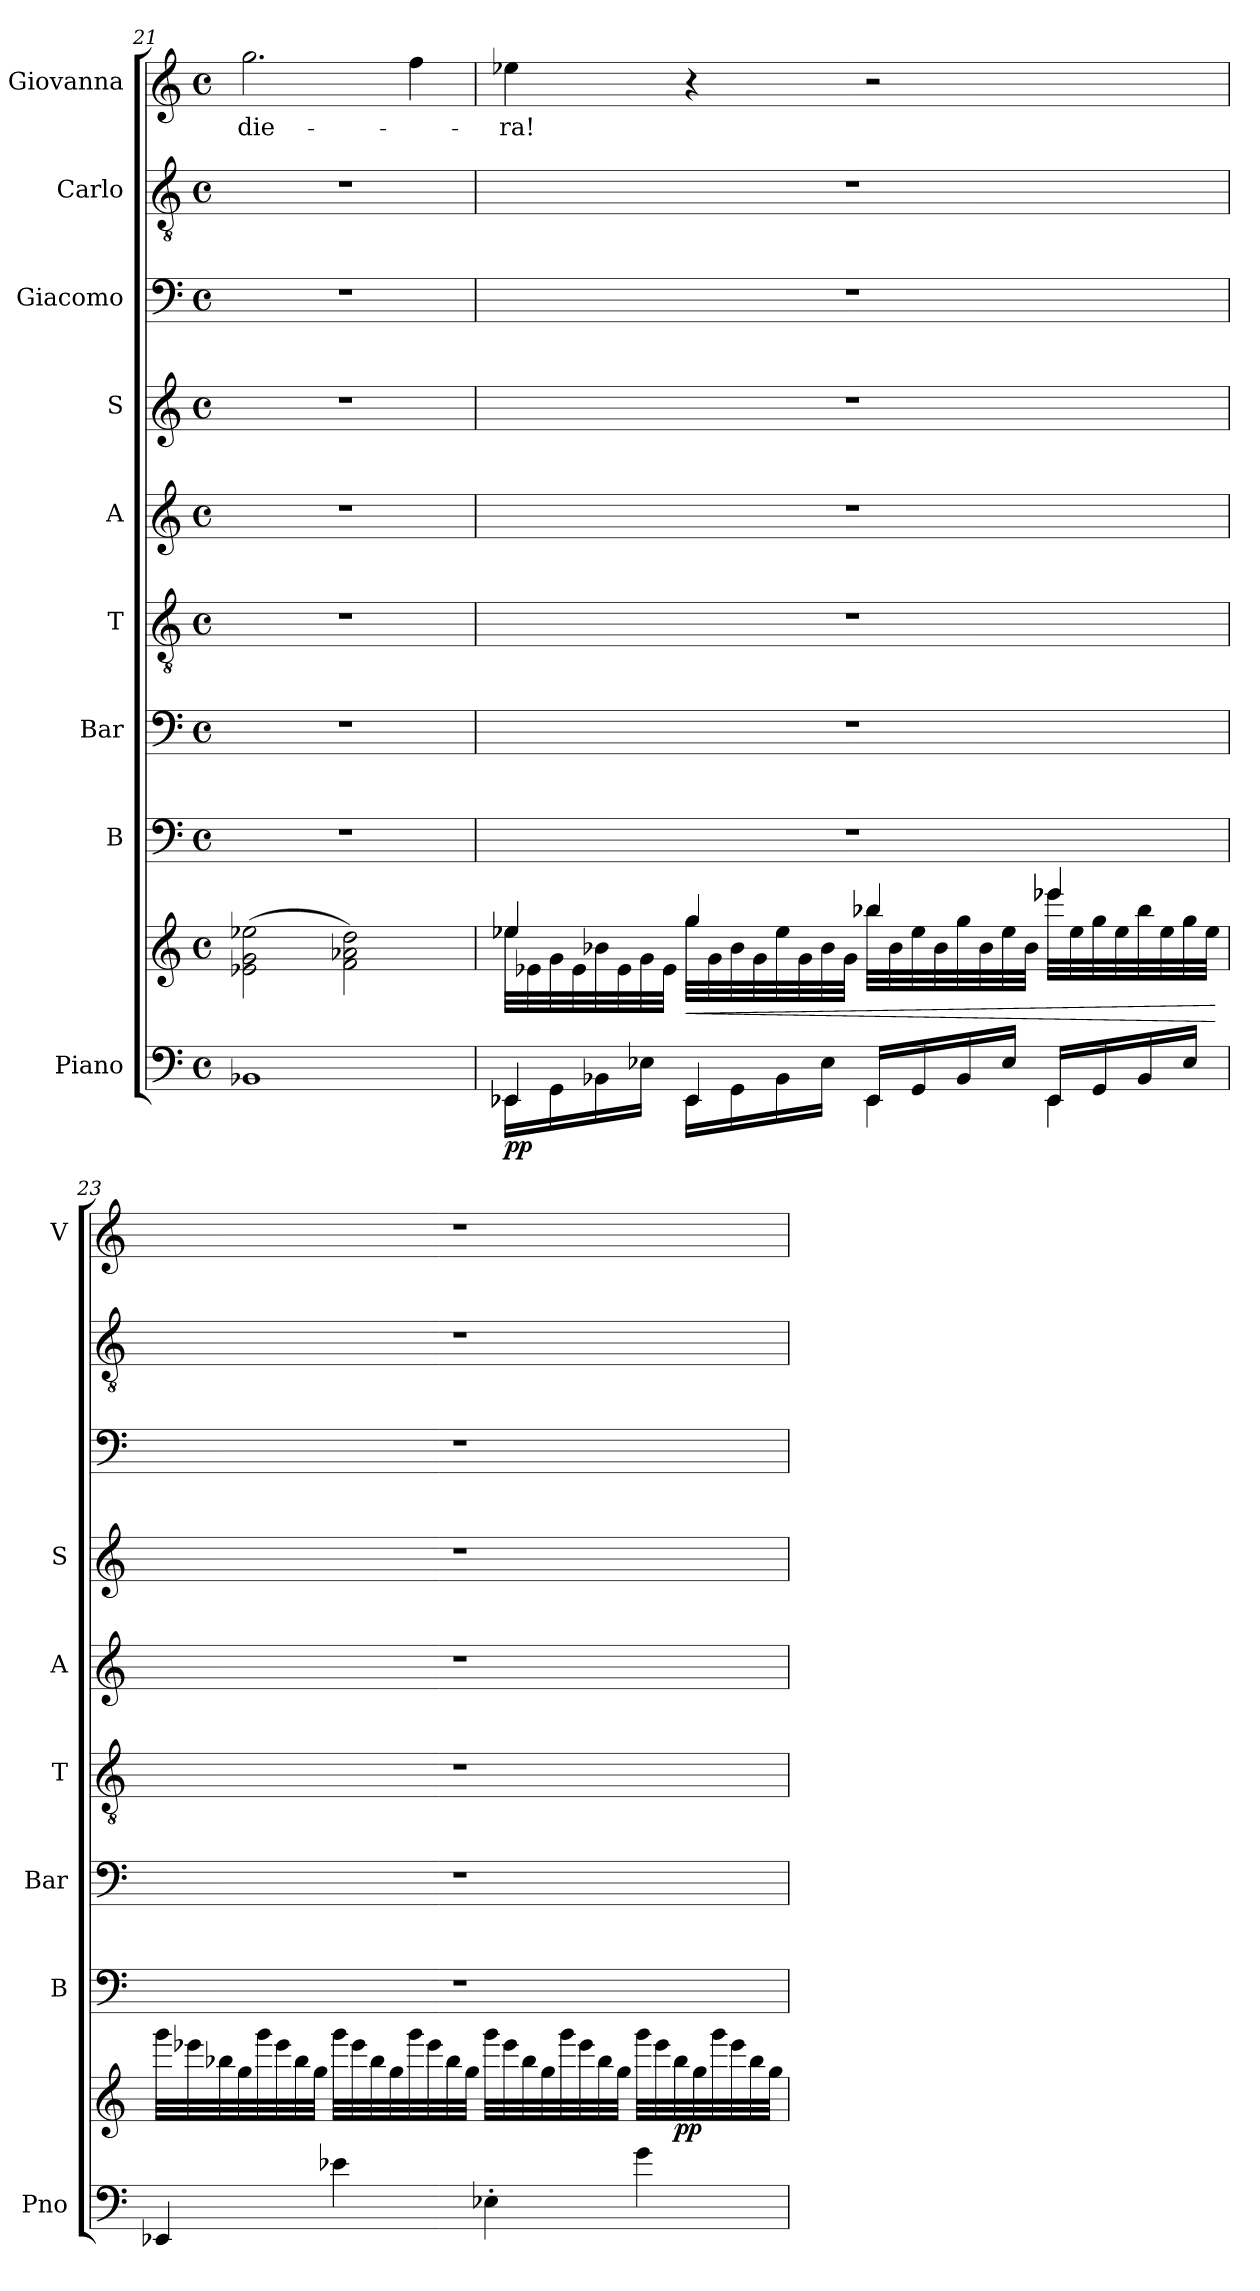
**kern	**kern	**dynam	**kern	**kern	**kern	**kern	**kern	**kern	**kern	**kern	**text
*part9	*part9	*part9	*part8	*part7	*part6	*part5	*part4	*part3	*part2	*part1	*part1
*staff10	*staff9	*staff9/10	*staff8	*staff7	*staff6	*staff5	*staff4	*staff3	*staff2	*staff1	*staff1
*I"Piano	*	*	*I"B	*I"Bar	*I"T	*I"A	*I"S	*I"Giacomo	*I"Carlo	*I"Giovanna	*
*I'Pno	*	*	*I'B	*I'Bar	*I'T	*I'A	*I'S	*	*	*I'V	*
*clefF4	*clefG2	*	*clefF4	*clefF4	*clefGv2	*clefG2	*clefG2	*clefF4	*clefGv2	*clefG2	*
*k[]	*k[]	*	*k[]	*k[]	*k[]	*k[]	*k[]	*k[]	*k[]	*k[]	*
*M4/4	*M4/4	*	*M4/4	*M4/4	*M4/4	*M4/4	*M4/4	*M4/4	*M4/4	*M4/4	*
*met(c)	*met(c)	*	*met(c)	*met(c)	*met(c)	*met(c)	*met(c)	*met(c)	*met(c)	*met(c)	*
=21	=21	=21	=21	=21	=21	=21	=21	=21	=21	=21	=21
1BB-X	(>2e-X\ 2g\ 2ee-X\	.	1r	1r	1r	1r	1r	1r	1r	2.gg\	-die-
.	2f\ 2a-X\ 2dd\)	.	.	.	.	.	.	.	.	.	.
.	.	.	.	.	.	.	.	.	.	4ff\	.
!!LO:LB:g=z
=22	=22	=22	=22	=22	=22	=22	=22	=22	=22	=22	=22
*^	*^	*	*	*	*	*	*	*	*	*	*
!	!	!	!	!LO:DY:b=2	!	!	!	!	!	!	!	!	!
!	!	!	!	!LO:DY:n=1:b	!	!	!	!	!	!	!	!	!
4EE-X/	16EE-\LL	4ee-X/	32ee-\LLL	p p	1r	1r	1r	1r	1r	1r	1r	4ee-X\	-ra!
.	.	.	32e-X\	.	.	.	.	.	.	.	.	.	.
.	16GG\	.	32g\	.	.	.	.	.	.	.	.	.	.
.	.	.	32e-\	.	.	.	.	.	.	.	.	.	.
.	16BB-X\	.	32b-X\	.	.	.	.	.	.	.	.	.	.
.	.	.	32e-\	.	.	.	.	.	.	.	.	.	.
.	16E-X\JJ	.	32g\	.	.	.	.	.	.	.	.	.	.
.	.	.	32e-\JJJ	.	.	.	.	.	.	.	.	.	.
!	!	!	!	!LO:HP:b	!	!	!	!	!	!	!	!	!
4EE-/	16EE-\LL	4gg/	32gg\LLL	<	.	.	.	.	.	.	.	4r	.
.	.	.	32g\	.	.	.	.	.	.	.	.	.	.
.	16GG\	.	32b-\	.	.	.	.	.	.	.	.	.	.
.	.	.	32g\	.	.	.	.	.	.	.	.	.	.
.	16BB-\	.	32ee-\	.	.	.	.	.	.	.	.	.	.
.	.	.	32g\	.	.	.	.	.	.	.	.	.	.
.	16E-\JJ	.	32b-\	.	.	.	.	.	.	.	.	.	.
.	.	.	32g\JJJ	.	.	.	.	.	.	.	.	.	.
16EE-/LL	4EE-\	4bb-X/	32bb-\LLL	.	.	.	.	.	.	.	.	2r	.
.	.	.	32b-\	.	.	.	.	.	.	.	.	.	.
16GG/	.	.	32ee-\	.	.	.	.	.	.	.	.	.	.
.	.	.	32b-\	.	.	.	.	.	.	.	.	.	.
16BB-/	.	.	32gg\	.	.	.	.	.	.	.	.	.	.
.	.	.	32b-\	.	.	.	.	.	.	.	.	.	.
16E-/JJ	.	.	32ee-\	.	.	.	.	.	.	.	.	.	.
.	.	.	32b-\JJJ	.	.	.	.	.	.	.	.	.	.
16EE-/LL	4EE-\	4eee-X/	32eee-\LLL	.	.	.	.	.	.	.	.	.	.
.	.	.	32ee-\	.	.	.	.	.	.	.	.	.	.
16GG/	.	.	32gg\	.	.	.	.	.	.	.	.	.	.
.	.	.	32ee-\	.	.	.	.	.	.	.	.	.	.
16BB-/	.	.	32bb-\	.	.	.	.	.	.	.	.	.	.
.	.	.	32ee-\	.	.	.	.	.	.	.	.	.	.
16E-/JJ	.	.	32gg\	.	.	.	.	.	.	.	.	.	.
.	.	.	32ee-\JJJ	.	.	.	.	.	.	.	.	.	.
*v	*v	*	*	*	*	*	*	*	*	*	*	*	*
*	*v	*v	*	*	*	*	*	*	*	*	*	*
.	.	[	.	.	.	.	.	.	.	.	.
!!LO:LB:g=z
=23	=23	=23	=23	=23	=23	=23	=23	=23	=23	=23	=23
!	!	!LO:DY:b=2	!	!	!	!	!	!	!	!	!
!	!	!LO:DY:n=1:b	!	!	!	!	!	!	!	!	!
4EE-X/	32ggg\LLL	mf mf	1r	1r	1r	1r	1r	1r	1r	1r	.
.	32eee-X\	.	.	.	.	.	.	.	.	.	.
.	32bb-X\	.	.	.	.	.	.	.	.	.	.
.	32gg\	.	.	.	.	.	.	.	.	.	.
.	32ggg\	.	.	.	.	.	.	.	.	.	.
.	32eee-\	.	.	.	.	.	.	.	.	.	.
.	32bb-\	.	.	.	.	.	.	.	.	.	.
.	32gg\JJJ	.	.	.	.	.	.	.	.	.	.
4e-X\	32ggg\LLL	.	.	.	.	.	.	.	.	.	.
.	32eee-\	.	.	.	.	.	.	.	.	.	.
.	32bb-\	.	.	.	.	.	.	.	.	.	.
.	32gg\	.	.	.	.	.	.	.	.	.	.
.	32ggg\	.	.	.	.	.	.	.	.	.	.
.	32eee-\	.	.	.	.	.	.	.	.	.	.
.	32bb-\	.	.	.	.	.	.	.	.	.	.
.	32gg\JJJ	.	.	.	.	.	.	.	.	.	.
4E-X'\	32ggg\LLL	.	.	.	.	.	.	.	.	.	.
.	32eee-\	.	.	.	.	.	.	.	.	.	.
.	32bb-\	.	.	.	.	.	.	.	.	.	.
.	32gg\	.	.	.	.	.	.	.	.	.	.
.	32ggg\	.	.	.	.	.	.	.	.	.	.
.	32eee-\	.	.	.	.	.	.	.	.	.	.
.	32bb-\	.	.	.	.	.	.	.	.	.	.
.	32gg\JJJ	.	.	.	.	.	.	.	.	.	.
4g\	32ggg\LLL	.	.	.	.	.	.	.	.	.	.
.	32eee-\	.	.	.	.	.	.	.	.	.	.
!	!	!LO:DY:n=2:b	!	!	!	!	!	!	!	!	!
.	32bb-\	pp	.	.	.	.	.	.	.	.	.
.	32gg\	.	.	.	.	.	.	.	.	.	.
.	32ggg\	.	.	.	.	.	.	.	.	.	.
.	32eee-\	.	.	.	.	.	.	.	.	.	.
.	32bb-\	.	.	.	.	.	.	.	.	.	.
.	32gg\JJJ	.	.	.	.	.	.	.	.	.	.
=	=	=	=	=	=	=	=	=	=	=	=
*-	*-	*-	*-	*-	*-	*-	*-	*-	*-	*-	*-
